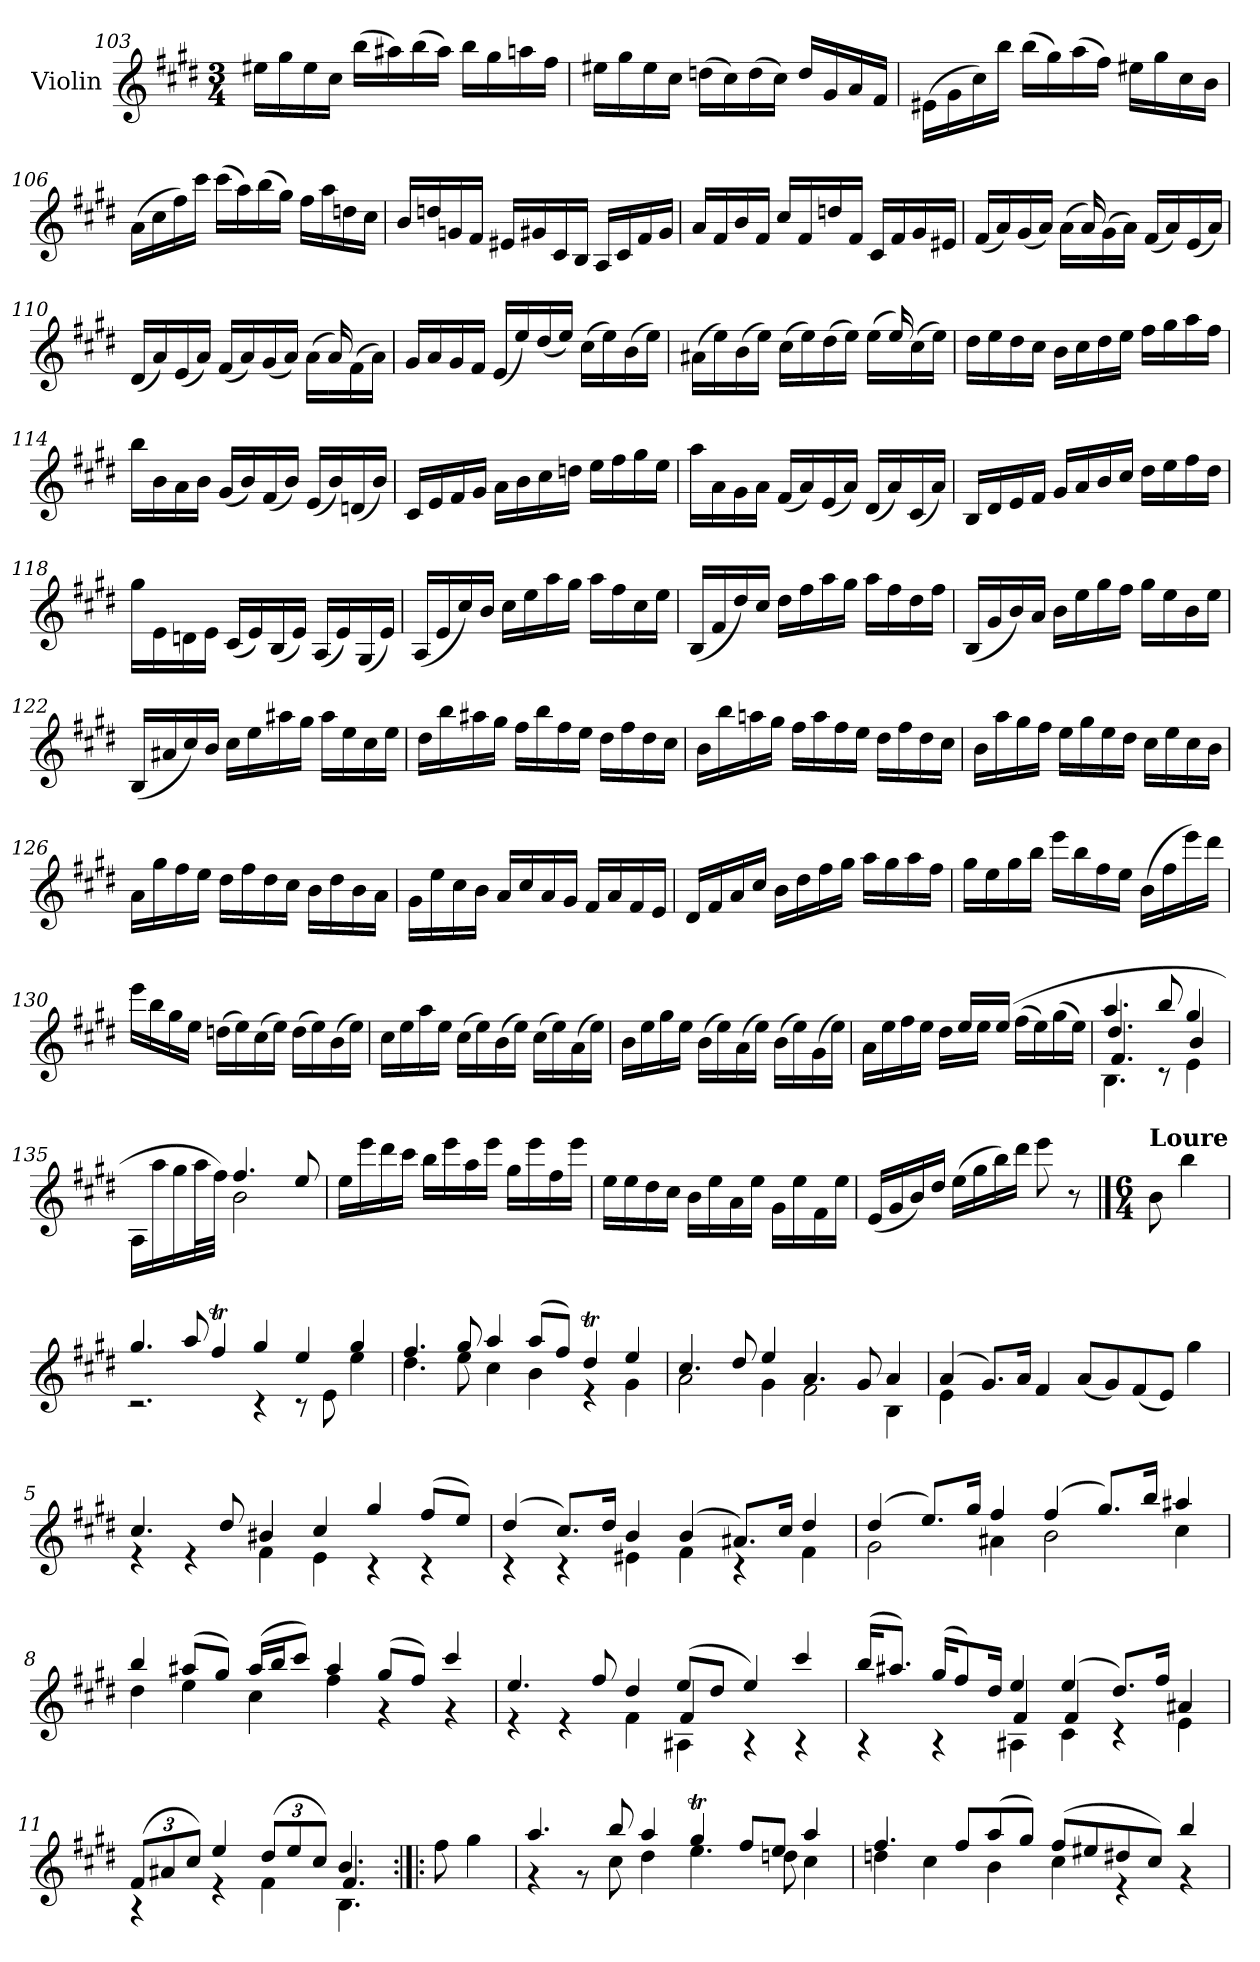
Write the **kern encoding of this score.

**kern
*part1
*staff1
*I"Violin
*I'Vln.
*clefG2
*k[f#c#g#d#]
*M3/4
=103
16ee#X\LL
16gg#\
16ee#\
16cc#\JJ
(>16bb\LL
16aa#X\)
(>16bb\
16aa#\JJ)
16bb\LL
16gg#\
16aan\
16ff#\JJ
=104
16ee#X\LL
16gg#\
16ee#\
16cc#\JJ
(>16ddn\LL
16cc#\)
(>16dd\
16cc#\JJ)
16dd/LL
16g#/
16a/
16f#/JJ
!!LO:LB:g=z
=105
(>16e#X\LL
16g#\
16cc#\)
16bb\JJ
(>16bb\LL
16gg#\)
(>16aa\
16ff#\JJ)
16ee#X\LL
16gg#\
16cc#\
16b\JJ
=106
(>16a\LL
16cc#\
16ff#\)
16ccc#\JJ
(>16ccc#\LL
16aa\)
(>16bb\
16gg#\JJ)
16ff#\LL
16aa\
16ddn\
16cc#\JJ
=107
16b/LL
16ddn/
16gn/
16f#/JJ
16e#X/LL
16g#X/
16c#/
16B/JJ
16A/LL
16c#/
16f#/
16g#/JJ
!!LO:LB:g=z
=108
16a/LL
16f#/
16b/
16f#/JJ
16cc#/LL
16f#/
16ddn/
16f#/JJ
16c#/LL
16f#/
16g#/
16e#X/JJ
=109
*^
(<16f#/LL	4ryy
16a/)	.
(<16g#/	.
16a/JJ)	.
(>16a\LL	16ryy
16rcyy	16a/)
(>16g#\	8ryy
16a\JJ)	.
(<16f#/LL	4ryy
16a/)	.
(<16e/	.
16a/JJ)	.
=110	=110
(<16d#/LL	2ryy
16a/)	.
(<16e/	.
16a/JJ)	.
(<16f#/LL	.
16a/)	.
(<16g#/	.
16a/JJ)	.
(>16a\LL	16ryy
16ryy	16a/)
(>16f#\	8ryy
16a\JJ)	.
*v	*v
=111
16g#/LL
16a/
16g#/
16f#/JJ
(<16e/LL
16ee/)
(<16dd#/
16ee/JJ)
(>16cc#\LL
16ee\)
(>16b\
16ee\JJ)
!!LO:LB:g=z
=112
*^
(>16a#X\LL	2ryy
16ee\)	.
(>16b\	.
16ee\JJ)	.
(>16cc#\LL	.
16ee\)	.
(>16dd#\	.
16ee\JJ)	.
(>16ee\LL	16ryy
16rddyy	16ee/)
(>16cc#\	8ryy
16ee\JJ)	.
*v	*v
=113
16dd#\LL
16ee\
16dd#\
16cc#\JJ
16b\LL
16cc#\
16dd#\
16ee\JJ
16ff#\LL
16gg#\
16aa\
16ff#\JJ
=114
16bb\LL
16b\
16a\
16b\JJ
(<16g#/LL
16b/)
(<16f#/
16b/JJ)
(<16e/LL
16b/)
(<16dn/
16b/JJ)
=115
16c#/LL
16e/
16f#/
16g#/JJ
16a\LL
16b\
16cc#\
16ddn\JJ
16ee\LL
16ff#\
16gg#\
16ee\JJ
!!LO:LB:g=z
=116
16aa\LL
16a\
16g#\
16a\JJ
(<16f#/LL
16a/)
(<16e/
16a/JJ)
(<16d#/LL
16a/)
(<16c#/
16a/JJ)
=117
16B/LL
16d#/
16e/
16f#/JJ
16g#/LL
16a/
16b/
16cc#/JJ
16dd#\LL
16ee\
16ff#\
16dd#\JJ
=118
16gg#\LL
16e\
16dn\
16e\JJ
(<16c#/LL
16e/)
(<16B/
16e/JJ)
(<16A/LL
16e/)
(<16G#/
16e/JJ)
=119
(<16A/LL
16e/
16cc#/)
16b/JJ
16cc#\LL
16ee\
16aa\
16gg#\JJ
16aa\LL
16ff#\
16cc#\
16ee\JJ
!!LO:LB:g=z
=120
(<16B/LL
16f#/
16dd#/)
16cc#/JJ
16dd#\LL
16ff#\
16aa\
16gg#\JJ
16aa\LL
16ff#\
16dd#\
16ff#\JJ
=121
(<16B/LL
16g#/
16b/)
16a/JJ
16b\LL
16ee\
16gg#\
16ff#\JJ
16gg#\LL
16ee\
16b\
16ee\JJ
=122
(<16B/LL
16a#X/
16cc#/)
16b/JJ
16cc#\LL
16ee\
16aa#X\
16gg#\JJ
16aa#\LL
16ee\
16cc#\
16ee\JJ
=123
16dd#\LL
16bb\
16aa#X\
16gg#\JJ
16ff#\LL
16bb\
16ff#\
16ee\JJ
16dd#\LL
16ff#\
16dd#\
16cc#\JJ
!!LO:LB:g=z
=124
16b\LL
16bb\
16aan\
16gg#\JJ
16ff#\LL
16aa\
16ff#\
16ee\JJ
16dd#\LL
16ff#\
16dd#\
16cc#\JJ
=125
16b\LL
16aa\
16gg#\
16ff#\JJ
16ee\LL
16gg#\
16ee\
16dd#\JJ
16cc#\LL
16ee\
16cc#\
16b\JJ
=126
16a\LL
16gg#\
16ff#\
16ee\JJ
16dd#\LL
16ff#\
16dd#\
16cc#\JJ
16b\LL
16dd#\
16b\
16a\JJ
=127
16g#\LL
16ee\
16cc#\
16b\JJ
16a/LL
16cc#/
16a/
16g#/JJ
16f#/LL
16a/
16f#/
16e/JJ
!!LO:LB:g=z
=128
16d#/LL
16f#/
16a/
16cc#/JJ
16b\LL
16dd#\
16ff#\
16gg#\JJ
16aa\LL
16gg#\
16aa\
16ff#\JJ
=129
16gg#\LL
16ee\
16gg#\
16bb\JJ
16eee\LL
16bb\
16ff#\
16ee\JJ
(>16b\LL
16ff#\
16eee\)
16ddd#\JJ
=130
16eee\LL
16bb\
16gg#\
16ee\JJ
(>16ddn\LL
16ee\)
(>16cc#\
16ee\JJ)
(>16dd\LL
16ee\)
(>16b\
16ee\JJ)
!!LO:LB:g=z
=131
16cc#\LL
16ee\
16aa\
16ee\JJ
(>16cc#\LL
16ee\)
(>16b\
16ee\JJ)
(>16cc#\LL
16ee\)
(>16a\
16ee\JJ)
=132
16b\LL
16ee\
16gg#\
16ee\JJ
(>16b\LL
16ee\)
(>16a\
16ee\JJ)
(>16b\LL
16ee\)
(>16g#\
16ee\JJ)
=133
*^
16a\LL	4ryy
16ee\	.
16ff#\	.
16ee\JJ	.
16ryy	(>16dd#\LL
(16ee/LL	16raayy
16rAyy	16ee\JJ
(16ee/JJ	16ryy
(>16ff#\LL	4ryy
16ee\)	.
(>16gg#\	.
16ee\JJ)	.
=134	=134
*^	*^
4.aa/	4.B\	4.dd#/	4.f#/
8bb/	8r	8ryy	8ryy
4gg#/	4e\	4b/	4ryy
*	*v	*v	*v
!!LO:LB:g=z
=135	=135
16A/LL	4ryy
16aa\	.
16gg#\	.
32aa\L	.
32ff#\JJJ)	.
4.ff#/	2b\
8ee/	.
*v	*v
=136
16ee\LL
16eee\
16ddd#\
16ccc#\JJ
16bb\LL
16eee\
16aa\
16eee\JJ
16gg#\LL
16eee\
16ff#\
16eee\JJ
=137
16ee\LL
16ee\
16dd#\
16cc#\JJ
16b\LL
16ee\
16a\
16ee\JJ
16g#\LL
16ee\
16f#\
16ee\JJ
=138
(<16e/LL
16g#/
16b/)
16dd#/JJ
(>16ee\LL
16gg#\
16bb\)
16ddd#\JJ
8eee\
8r
!!LO:PB:g=z
==
*M6/4
!LO:TX:a:B:t=Loure
8b\
4bb\
=1
*^
4.gg#/	2.r
8aa/	.
4ff#T/	.
4gg#/	4r
4ee/	8r
.	8e\
4gg#/	4ee\
=2	=2
4.ff#/	4.dd#\
8gg#/	8ee\
4aa/	4cc#\
(>8aa/L	4b\
8ff#/J)	.
4dd#t/	4r
4ee/	4g#\
=3	=3
4.cc#/	2a\
8dd#/	.
4ee/	4g#\
4.a/	2f#\
8g#/	.
4a/	4B\
!!LO:LB:g=z	!!
=4	=4
(>4a/	4e\
8.g#/L)	4ryy
16a/Jk	.
4f#/	4ryy
(<8a/L	2ryy
8g#/)	.
(<8f#/	.
8e/J)	.
4gg#\	4ryy
=5	=5
4.cc#/	4r
.	4r
8dd#/	.
4b#X/	4f#\
4cc#/	4e\
4gg#/	4r
(>8ff#/L	4r
8ee/J)	.
=6	=6
(>4dd#/	4r
8.cc#/L)	4r
16dd#/Jk	.
4b/	4e#X\
(>4b/	4f#\
8.a#X/L)	4r
16cc#/Jk	.
4dd#/	4f#\
=7	=7
(>4dd#/	2g#\
8.ee/L)	.
16gg#/Jk	.
4ff#/	4a#X\
(>4ff#/	2b\
8.gg#/L)	.
16bb/Jk	.
4aa#X/	4cc#\
!!LO:LB:g=z	!!
=8	=8
4bb/	4dd#\
(>8aa#X/L	4ee\
8gg#/J)	.
(>16aa#/LL	4cc#\
16bb/J	.
8ccc#/J)	.
4aa#/	4ff#\
(>8gg#/L	4r
8ff#/J)	.
4ccc#/	4r
=9	=9
*	*^
4.ee/	4r	2.ryy
.	4r	.
8ff#/	.	.
4dd#/	4f#\	.
(>8ee/L	4A#X\	4f#/
8dd#/J	.	.
4ee/)	4r	4ryy
4ccc#/	4r	4ryy
=10	=10	=10
(>16bb/KL	4r	4ryy
8.aa#X/J)	.	.
(>16gg#/KL	4r	4ryy
8ff#/)	.	.
16dd#/Jk	.	.
4ee/	4A#X\	4f#/
(>4ee/	4c#\	4f#/
8.dd#/L)	4r	4ryy
16ff#/Jk	.	.
4a#X/	4e\	4ryy
=11	=11	=11
*Xbrackettup	*	*
(>12f#/L	4r	2.ryy
12a#X/	.	.
12cc#/J)	.	.
4ee/	4r	.
(>12dd#/L	4f#\	.
12ee/	.	.
12cc#/J)	.	.
4.b/	4.B\	4.f#/
*v	*v	*v
!!LO:LB:g=z
=11X1:|!|:
8ff#\
4gg#\
=12
*^
4.aa/	4r
.	8r
8bb/	8cc#\
4aa/	4dd#\
4gg#t/	4.ee\
8ff#/L	.
8ee/J	8ddn\
4aa/	4cc#\
=13	=13
4.ff#/	4ddn\
.	4cc#\
8ff#/L	.
(>8aa/	4b\
8gg#/J)	.
(>8ff#/L	4cc#\
8ee#X/	.
8dd#X/	4r
8cc#/J)	.
4bb/	4r
*v	*v
=
*-
